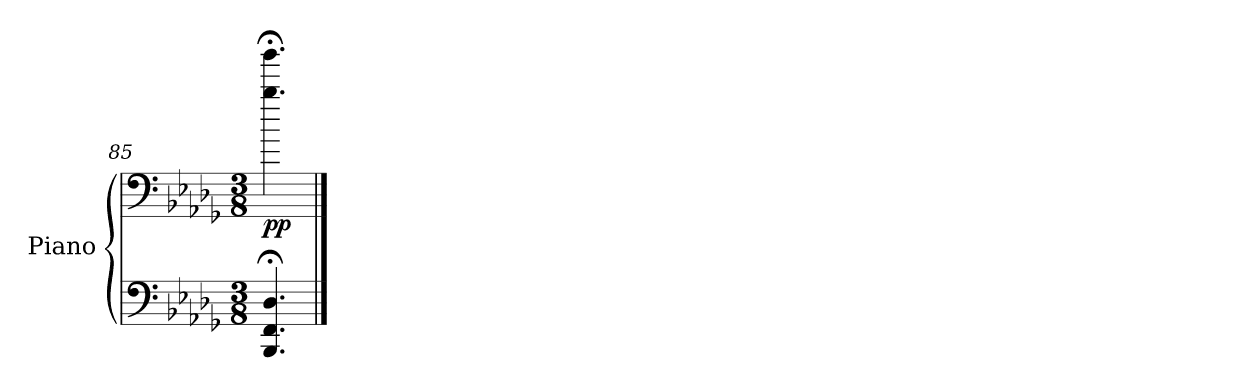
**kern	**kern	**dynam
*part1	*part1	*part1
*staff2	*staff1	*staff1/2
*I"Piano	*	*
*I'Pno.	*	*
*clefF4	*clefF4	*
*k[b-e-a-d-g-]	*k[b-e-a-d-g-]	*
*M3/8	*M3/8	*
=85	=85	=85
!	!	!LO:DY:b
4.BBB-/;< 4.FF/;< 4.D-/;<	4.bb-\;< 4.bbb-\;<	pp
==	==	==
*-	*-	*-
